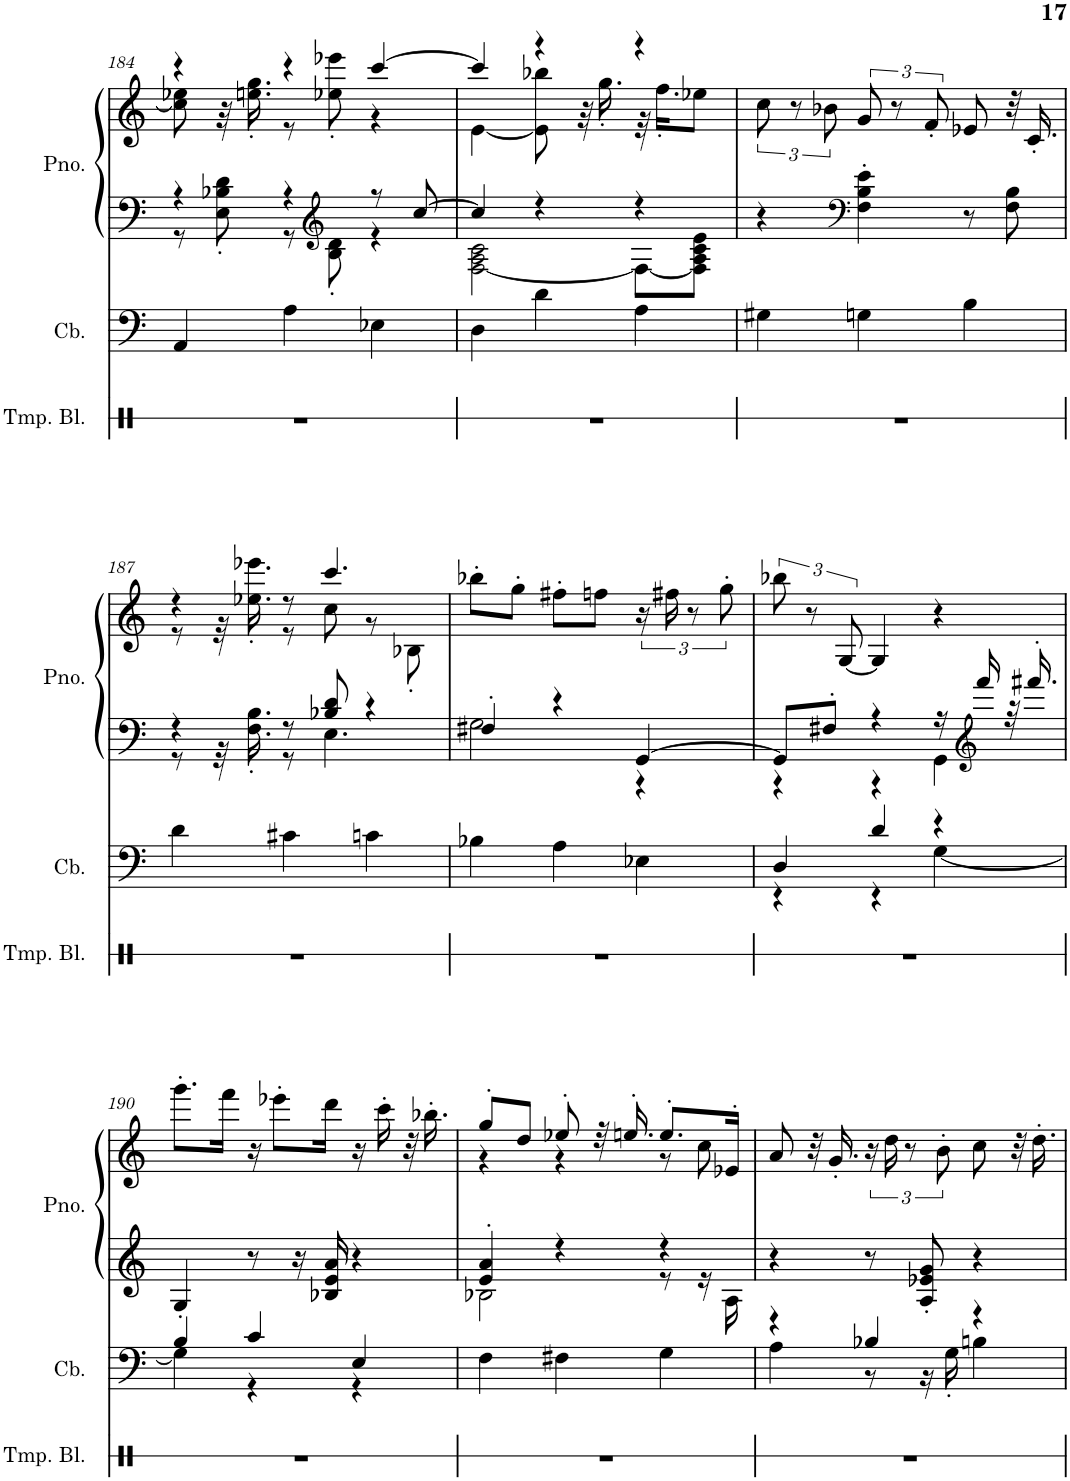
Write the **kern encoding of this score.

**kern	**kern	**kern	**kern
*part3	*part2	*part1	*part1
*staff4	*staff3	*staff2	*staff1
*I"Temple Blocks	*I"Contrabass	*I"Piano, untitled	*
*I'Tmp. Bl.	*I'Cb.	*I'Pno.	*
!!LO:PB:g=z
*clefX	*clefF4	*clefF4	*clefG2
*	*Trd7c12	*	*
*k[]	*k[]	*k[]	*k[]
*M3/4	*M3/4	*M3/4	*M3/4
=184	=184	=184	=184
*	*	*^	*^
2.r	4AA/	4r	8r	4r	8cc\] 8ee-X\
.	.	.	8E\' 8B-X\' 8d\'	.	32r
.	.	.	.	.	16.een\' 16.gg\'
.	4A\	4r	8r	4r	8r
*	*	*clefG2	*	*	*
.	.	.	8B-\' 8d\'	.	8ee-X\' 8eee-X\'
.	4E-X\	8r	4r	[4ccc/	4r
.	.	[8cc/	.	.	.
=185	=185	=185	=185	=185	=185
2.r	4D\	4cc/]	[2F\ 2A\ 2c\	4ccc/]	[4e\
.	4d\	4r	.	4r	8e\] 8bb-X\
.	.	.	.	.	32r
.	.	.	.	.	16.gg'\
.	4A\	4r	8F\L_	4r	32r
.	.	.	.	.	16.ff'\KL
.	.	.	8F\] 8A\ 8c\ 8e\J	.	8ee-X\J
*	*	*v	*v	*	*
*	*	*	*v	*v
=186	=186	=186	=186
2.r	4G#X\	4r	12cc\
.	.	.	12r
.	.	.	12b-X\
*	*	*clefF4	*
.	4Gn\	4F\' 4B\' 4e\'	12g/
.	.	.	12r
.	.	.	12f'/
.	4B\	8r	8e-X/
.	.	8F\ 8B\	32r
.	.	.	16.c'/
!!LO:LB:g=z
=187	=187	=187	=187
*	*	*^	*^
2.r	4d\	4r	8r	4r	8r
.	.	.	32r	.	32r
.	.	.	16.F\' 16.B\'	.	16.ee-X\' 16.eee-X\'
.	4c#X\	8r	8r	8r	8r
.	.	8B-X/ 8d/	4.E\	4.ccc/	8cc\
.	4cn\	4r	.	.	8r
.	.	.	.	.	8B-X'\
*	*	*	*	*v	*v
=188	=188	=188	=188	=188
2.r	4B-X\	4F#X'/	2G\	8bb-X'\L
.	.	.	.	8gg'\J
.	4A\	4r	.	8ff#X'\L
.	.	.	.	8ffn\J
.	4E-X\	[4GG/	4r	24r
.	.	.	.	24ff#X\
.	.	.	.	12r
.	.	.	.	12gg'\
=189	=189	=189	=189	=189
*	*^	*	*	*
2.r	4D/	4r	8GG/L]	4r	12bb-X\
.	.	.	.	.	12r
.	.	.	8F#X'/J	.	.
.	.	.	.	.	[12G/
.	4d/	4r	4r	4r	4G/]
.	4r	[4G\	16r	4GG\	4r
*	*	*	*clefG2	*	*
.	.	.	16fff/	.	.
.	.	.	32r	.	.
.	.	.	16.fff#X'/	.	.
*	*	*	*v	*v	*
!!LO:LB:g=z
=190	=190	=190	=190	=190
2.r	4B/	4G\]	4G'/	8.ggg'\L
.	.	.	.	16fff\Jk
.	4c/	4r	8r	16r
.	.	.	.	8eee-X'\L
.	.	.	16r	.
.	.	.	16B-X/ 16e/ 16a/	16ddd\Jk
.	4E/	4r	4r	16r
.	.	.	.	16ccc'\
.	.	.	.	32r
.	.	.	.	16.bb-X'\
*	*v	*v	*	*
=191	=191	=191	=191
*	*	*^	*^
2.r	4F\	4e/' 4a/'	2B-X\	8gg'/L	4r
.	.	.	.	8dd/J	.
.	4F#X\	4r	.	8ee-X'/	4r
.	.	.	.	32r	.
.	.	.	.	16.een'/	.
.	4G\	4r	8r	8.ee'/L	8r
.	.	.	16r	.	8cc\
.	.	.	16A\	16e-X'/Jk	.
*	*	*v	*v	*	*
*	*	*	*v	*v
=192	=192	=192	=192
*	*^	*	*
2.r	4r	4A\	4r	8a/
.	.	.	.	32r
.	.	.	.	16.g'/
.	4B-X/	8r	8r	24r
.	.	.	.	24dd\
.	.	.	.	12r
.	.	16r	8A/' 8e-X/' 8g/'	.
.	.	.	.	12b'\
.	.	16G'\	.	.
.	4r	4Bn\	4r	8cc\
.	.	.	.	32r
.	.	.	.	16.dd'\
*	*v	*v	*	*
=	=	=	=
*-	*-	*-	*-
